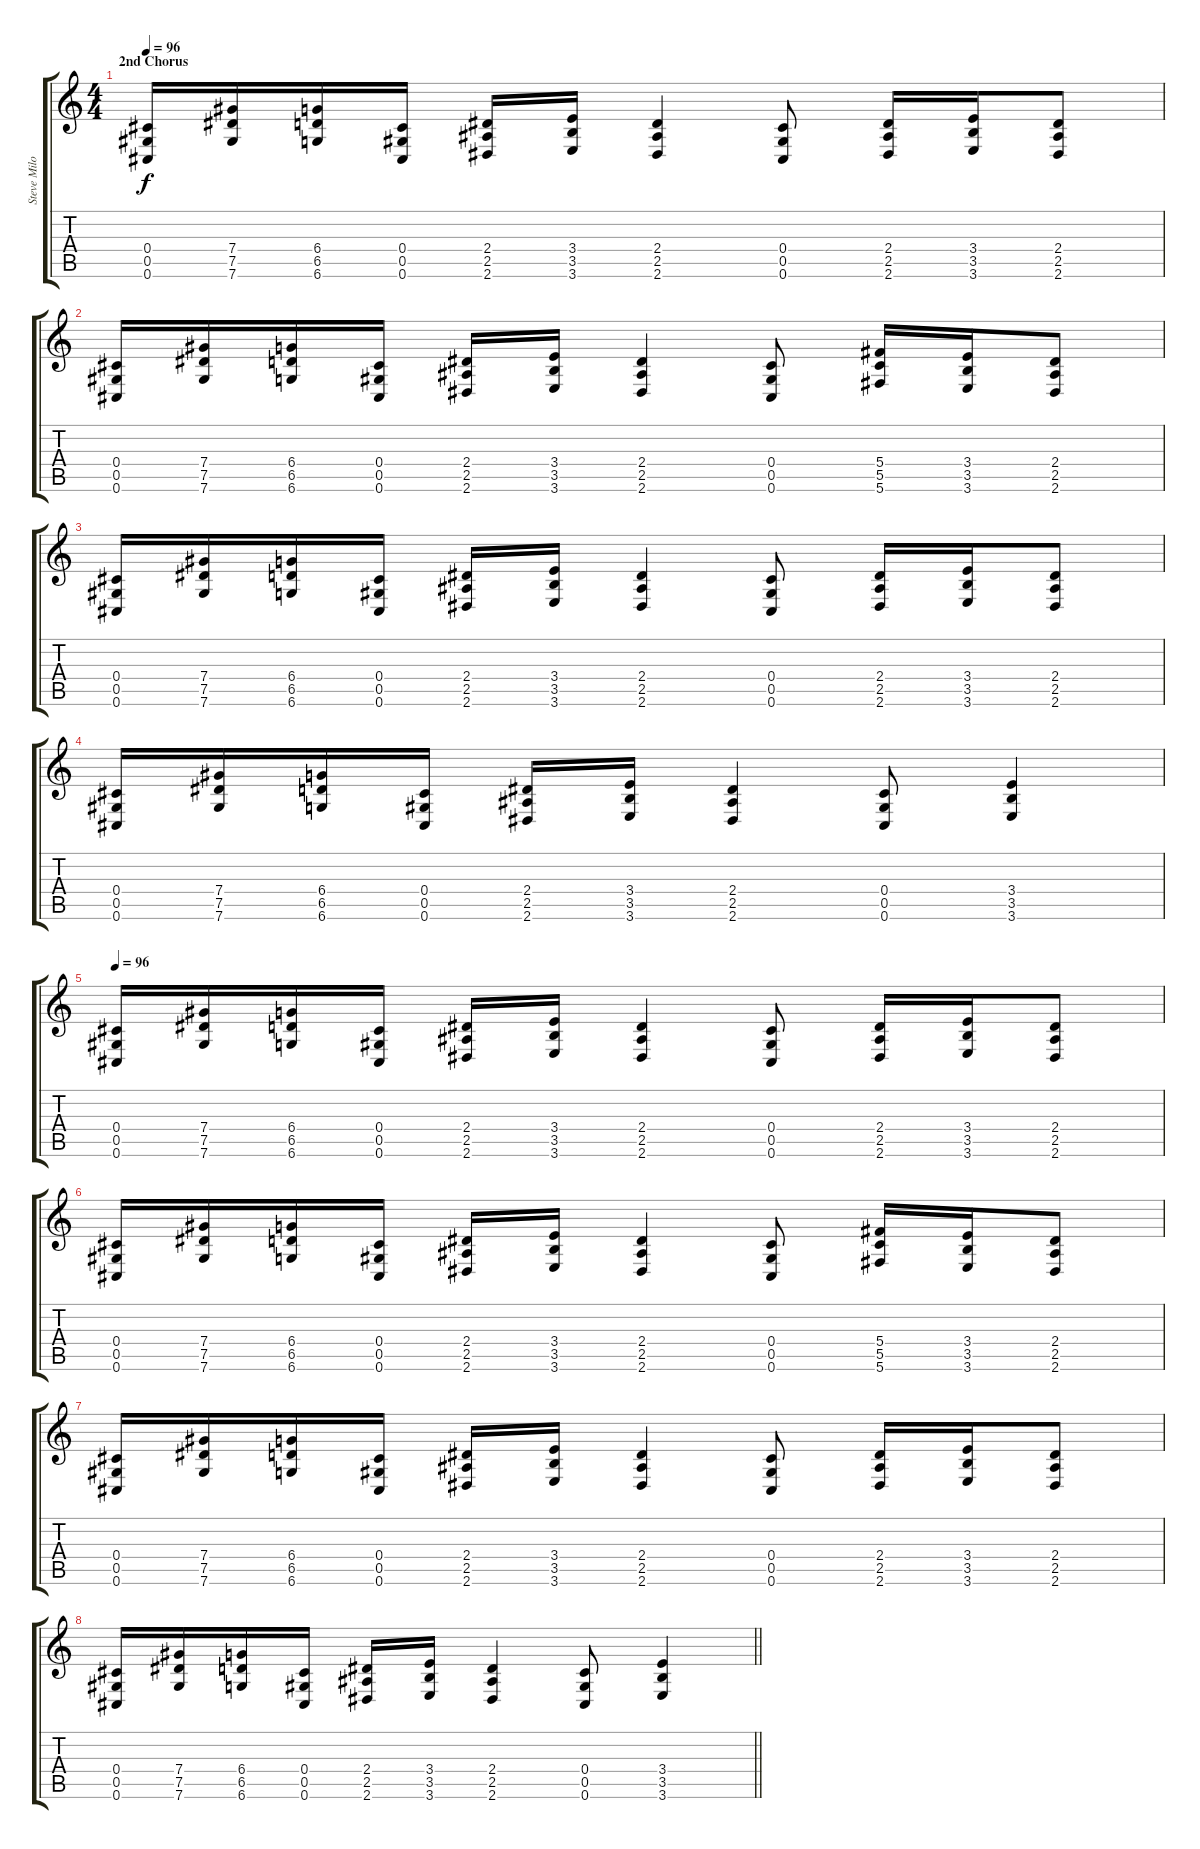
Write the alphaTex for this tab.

\track ("Steve Miloszewski" "Steve Milo") {instrument distortionguitar}
\staff {score tabs}
\tuning (Eb4 Bb3 Gb3 Db3 Ab2 Db2) {hide}
\ts (4 4)
\section ("" "2nd Chorus")
\tempo 96
\clef g2
\ks c
(0.4 0.5 0.6).16{dy f} (7.4 7.5 7.6).16 (6.4 6.5 6.6).16 (0.4 0.5 0.6).16 (2.4 2.5 2.6).16 (3.4 3.5 3.6).16 (2.4 2.5 2.6).4 (0.4 0.5 0.6).8 (2.4 2.5 2.6).16 (3.4 3.5 3.6).16 (2.4 2.5 2.6).8 |
(0.4 0.5 0.6).16 (7.4 7.5 7.6).16 (6.4 6.5 6.6).16 (0.4 0.5 0.6).16 (2.4 2.5 2.6).16 (3.4 3.5 3.6).16 (2.4 2.5 2.6).4 (0.4 0.5 0.6).8 (5.4 5.5 5.6).16 (3.4 3.5 3.6).16 (2.4 2.5 2.6).8 |
(0.4 0.5 0.6).16 (7.4 7.5 7.6).16 (6.4 6.5 6.6).16 (0.4 0.5 0.6).16 (2.4 2.5 2.6).16 (3.4 3.5 3.6).16 (2.4 2.5 2.6).4 (0.4 0.5 0.6).8 (2.4 2.5 2.6).16 (3.4 3.5 3.6).16 (2.4 2.5 2.6).8 |
(0.4 0.5 0.6).16 (7.4 7.5 7.6).16 (6.4 6.5 6.6).16 (0.4 0.5 0.6).16 (2.4 2.5 2.6).16 (3.4 3.5 3.6).16 (2.4 2.5 2.6).4 (0.4 0.5 0.6).8 (3.4 3.5 3.6).4 |
\tempo 96
(0.4 0.5 0.6).16 (7.4 7.5 7.6).16 (6.4 6.5 6.6).16 (0.4 0.5 0.6).16 (2.4 2.5 2.6).16 (3.4 3.5 3.6).16 (2.4 2.5 2.6).4 (0.4 0.5 0.6).8 (2.4 2.5 2.6).16 (3.4 3.5 3.6).16 (2.4 2.5 2.6).8 |
(0.4 0.5 0.6).16 (7.4 7.5 7.6).16 (6.4 6.5 6.6).16 (0.4 0.5 0.6).16 (2.4 2.5 2.6).16 (3.4 3.5 3.6).16 (2.4 2.5 2.6).4 (0.4 0.5 0.6).8 (5.4 5.5 5.6).16 (3.4 3.5 3.6).16 (2.4 2.5 2.6).8 |
(0.4 0.5 0.6).16 (7.4 7.5 7.6).16 (6.4 6.5 6.6).16 (0.4 0.5 0.6).16 (2.4 2.5 2.6).16 (3.4 3.5 3.6).16 (2.4 2.5 2.6).4 (0.4 0.5 0.6).8 (2.4 2.5 2.6).16 (3.4 3.5 3.6).16 (2.4 2.5 2.6).8 |
\barLineRight lightlight
(0.4 0.5 0.6).16 (7.4 7.5 7.6).16 (6.4 6.5 6.6).16 (0.4 0.5 0.6).16 (2.4 2.5 2.6).16 (3.4 3.5 3.6).16 (2.4 2.5 2.6).4 (0.4 0.5 0.6).8 (3.4 3.5 3.6).4
